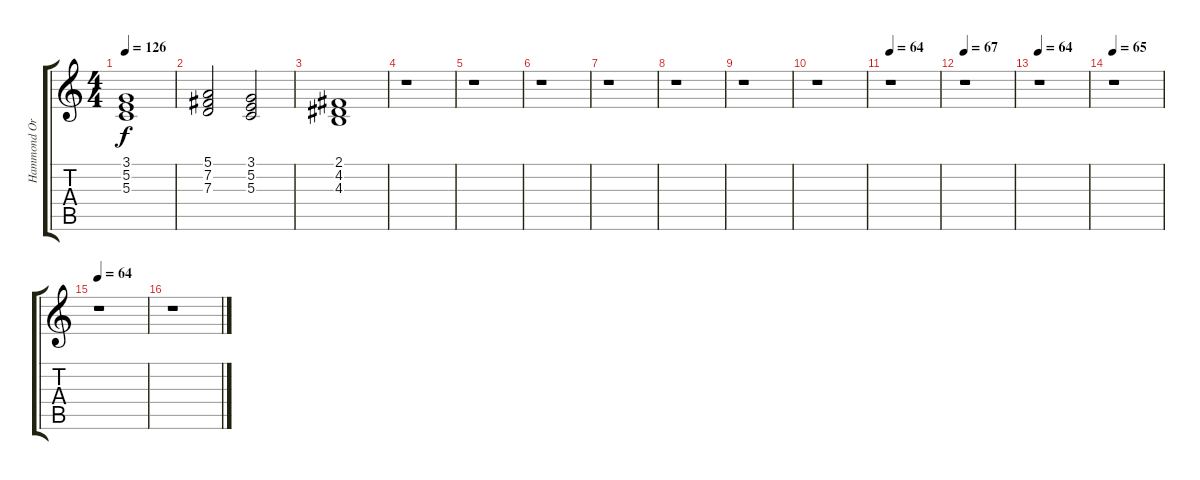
\track ("Hammond Organ" "Hammond Or") {instrument drawbarorgan}
\staff {score tabs}
\tuning (E4 B3 G3 D3 A2 E2) {hide}
\ts (4 4)
\tempo 126
\clef g2
\ks c
(3.1 5.2 5.3).1{dy f} |
(5.1 7.2 7.3).2 (3.1 5.2 5.3).2 |
(2.1 4.2 4.3).1 |
r.1 |
r.1 |
r.1 |
r.1 |
r.1 |
r.1 |
r.1 |
\tempo 69
\tempo 64
r.1 |
\tempo 67
r.1 |
\tempo 61
\tempo 64
r.1 |
\tempo 65
r.1 |
\tempo 62
\tempo 64
r.1 |
r.1
